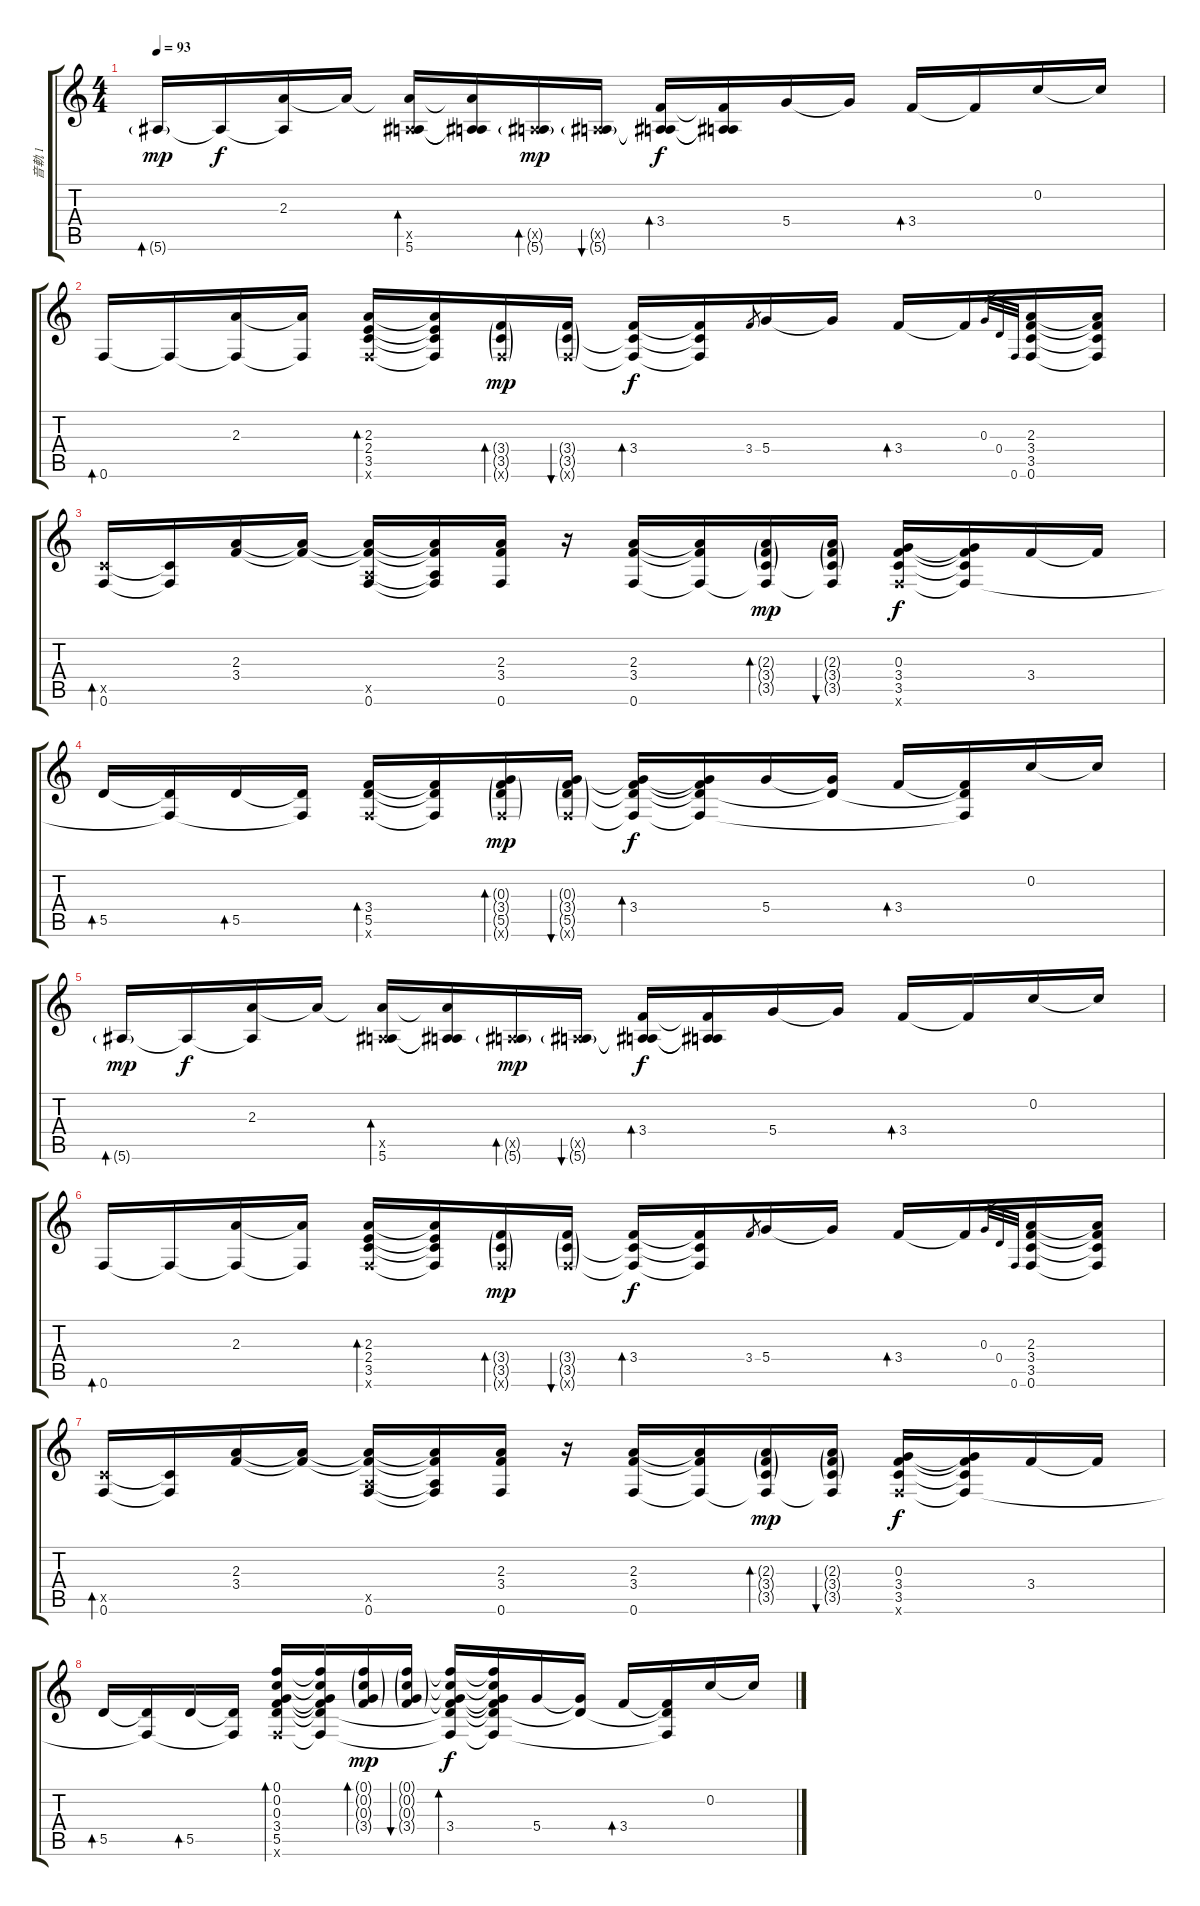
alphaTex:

\track ("音軌 1" "音軌 1") {instrument acousticguitarsteel}
\staff {score tabs}
\tuning (F4 C4 G3 D3 A2 F2) {hide}
\ts (4 4)
\tempo 93
\clef g2
\ks c
5.6{g}.16{bd 60 dy mp} 5.6{t}.16{dy f} (2.3 5.6{t}).16 2.3{t}.16 (2.3{t} 0.5{x} 5.6).16{bd 60} (2.3{t} 0.5{t} 5.6{t}).16 (0.5{g x} 5.6{g}).16{bd 60 dy mp} (0.5{g x} 5.6{g}).16{bu 60} (3.4 0.5{t} 5.6{t}).16{bd 60 dy f} (3.4{t} 0.5{t} 5.6{t}).16 5.4.16 5.4{t}.16 3.4.16{bd 60} 3.4{t}.16 0.2.16 0.2{t}.16 |
0.6.16{bd 60} 0.6{t}.16 (2.3 0.6{t}).16 (2.3{t} 0.6{t}).16 (2.3 2.4 3.5 0.6{x}).16{bd 60} (2.3{t} 2.4{t} 3.5{t} 0.6{t}).16 (3.4{g} 3.5{g} 0.6{g x}).16{bd 60 dy mp} (3.4{g} 3.5{g} 0.6{g x}).16{bu 60} (3.4 3.5{t} 0.6{t}).16{bd 60 dy f} (3.4{t} 3.5{t} 0.6{t}).16 3.4.8{gr} 5.4.16 5.4{t}.16 3.4.16{bd 60} 3.4{t}.16 0.3.32{gr} 0.4.32{gr} 0.6.32{gr} (2.3 3.4 3.5 0.6).16 (2.3{t} 3.4{t} 3.5{t} 0.6{t}).16 |
(3.5{x} 0.6).16{bd 60} (3.5{t} 0.6{t}).16 (2.3 3.4).16 (2.3{t} 3.4{t}).16 (2.3{t} 3.4{t} 0.5{x} 0.6).16 (2.3{t} 3.4{t} 0.5{t} 0.6{t}).16 (2.3 3.4 0.6).16 r.16 (2.3 3.4 0.6).16 (2.3{t} 3.4{t} 0.6{t}).16 (2.3{g} 3.4{g} 3.5{g} 0.6{t}).16{bd 60 dy mp} (2.3{g} 3.4{g} 3.5{g} 0.6{t}).16{bu 60} (0.3 3.4 3.5 0.6{x}).16{dy f} (0.3{t} 3.4{t} 3.5{t} 0.6{t}).16 3.4.16 3.4{t}.16 |
5.5.16{bd 30} (5.5{t} 0.6{t}).16 5.5.16{bd 30} (5.5{t} 0.6{t}).16 (3.4 5.5 0.6{x}).16{bd 30} (3.4{t} 5.5{t} 0.6{t}).16 (0.3{g} 3.4{g} 5.5{g} 0.6{g x}).16{bd 30 dy mp} (0.3{g} 3.4{g} 5.5{g} 0.6{g x}).16{bu 30} (0.3{t} 3.4 5.5{t} 0.6{t}).16{bd 30 dy f} (0.3{t} 3.4{t} 5.5{t} 0.6{t}).16 5.4.16 (5.4{t} 5.5{t}).16 3.4.16{bd 60} (3.4{t} 5.5{t} 0.6{t}).16 0.2.16 0.2{t}.16 |
5.6{g}.16{bd 60 dy mp} 5.6{t}.16{dy f} (2.3 5.6{t}).16 2.3{t}.16 (2.3{t} 0.5{x} 5.6).16{bd 60} (2.3{t} 0.5{t} 5.6{t}).16 (0.5{g x} 5.6{g}).16{bd 60 dy mp} (0.5{g x} 5.6{g}).16{bu 60} (3.4 0.5{t} 5.6{t}).16{bd 60 dy f} (3.4{t} 0.5{t} 5.6{t}).16 5.4.16 5.4{t}.16 3.4.16{bd 60} 3.4{t}.16 0.2.16 0.2{t}.16 |
0.6.16{bd 60} 0.6{t}.16 (2.3 0.6{t}).16 (2.3{t} 0.6{t}).16 (2.3 2.4 3.5 0.6{x}).16{bd 60} (2.3{t} 2.4{t} 3.5{t} 0.6{t}).16 (3.4{g} 3.5{g} 0.6{g x}).16{bd 60 dy mp} (3.4{g} 3.5{g} 0.6{g x}).16{bu 60} (3.4 3.5{t} 0.6{t}).16{bd 60 dy f} (3.4{t} 3.5{t} 0.6{t}).16 3.4.8{gr} 5.4.16 5.4{t}.16 3.4.16{bd 60} 3.4{t}.16 0.3.32{gr} 0.4.32{gr} 0.6.32{gr} (2.3 3.4 3.5 0.6).16 (2.3{t} 3.4{t} 3.5{t} 0.6{t}).16 |
(3.5{x} 0.6).16{bd 60} (3.5{t} 0.6{t}).16 (2.3 3.4).16 (2.3{t} 3.4{t}).16 (2.3{t} 3.4{t} 0.5{x} 0.6).16 (2.3{t} 3.4{t} 0.5{t} 0.6{t}).16 (2.3 3.4 0.6).16 r.16 (2.3 3.4 0.6).16 (2.3{t} 3.4{t} 0.6{t}).16 (2.3{g} 3.4{g} 3.5{g} 0.6{t}).16{bd 60 dy mp} (2.3{g} 3.4{g} 3.5{g} 0.6{t}).16{bu 60} (0.3 3.4 3.5 0.6{x}).16{dy f} (0.3{t} 3.4{t} 3.5{t} 0.6{t}).16 3.4.16 3.4{t}.16 |
5.5.16{bd 30} (5.5{t} 0.6{t}).16 5.5.16{bd 30} (5.5{t} 0.6{t}).16 (0.1 0.2 0.3 3.4 5.5 0.6{x}).16{bd 30} (0.1{t} 0.2{t} 0.3{t} 3.4{t} 5.5{t} 0.6{t}).16 (0.1{g} 0.2{g} 0.3{g} 3.4{g}).16{bd 30 dy mp} (0.1{g} 0.2{g} 0.3{g} 3.4{g}).16{bu 30} (0.1{t} 0.2{t} 0.3{t} 3.4 5.5{t} 0.6{t}).16{bd 30 dy f} (0.1{t} 0.2{t} 0.3{t} 3.4{t} 5.5{t} 0.6{t}).16 5.4.16 (5.4{t} 5.5{t}).16 3.4.16{bd 60} (3.4{t} 5.5{t} 0.6{t}).16 0.2.16 0.2{t}.16
